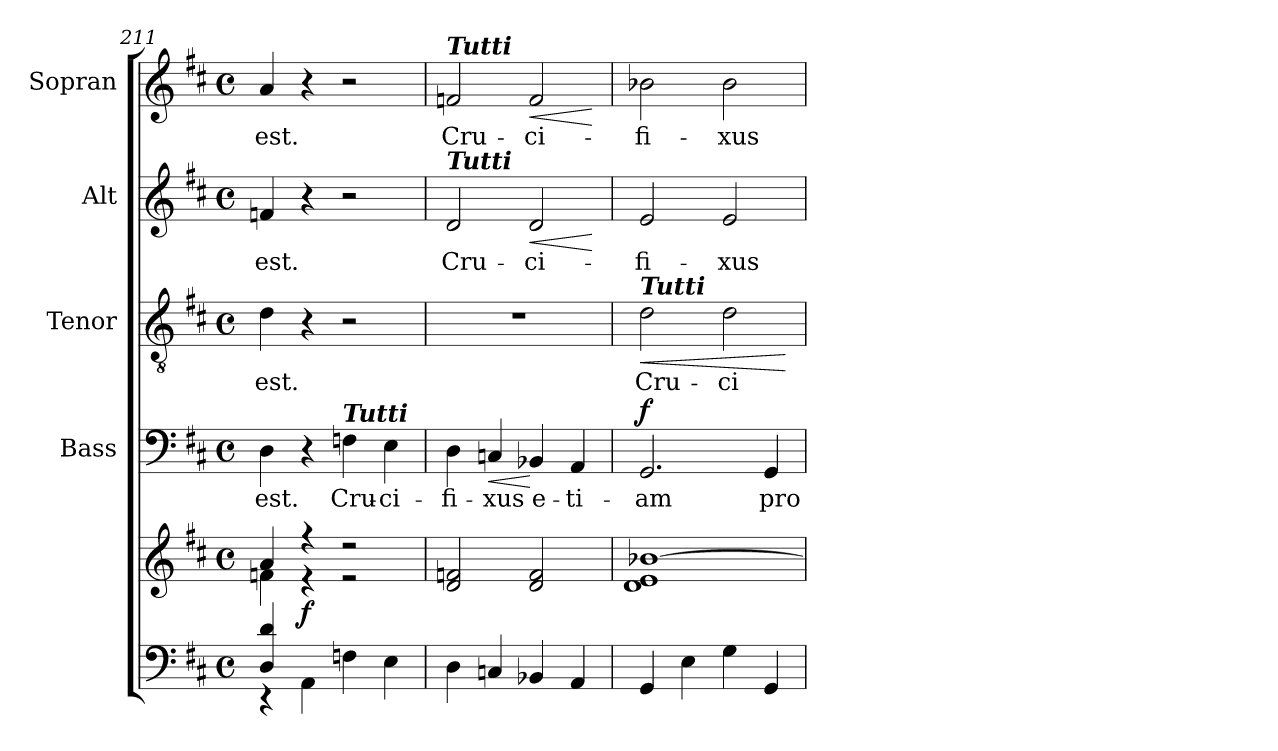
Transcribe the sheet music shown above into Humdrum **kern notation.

**kern	**kern	**dynam	**kern	**text	**dynam	**kern	**text	**dynam	**kern	**text	**dynam	**kern	**text	**dynam
*part5	*part5	*part5	*part4	*part4	*part4	*part3	*part3	*part3	*part2	*part2	*part2	*part1	*part1	*part1
*staff6	*staff5	*staff5/6	*staff4	*staff4	*staff4	*staff3	*staff3	*staff3	*staff2	*staff2	*staff2	*staff1	*staff1	*staff1
*	*	*	*I"Bass	*	*	*I"Tenor	*	*	*I"Alt	*	*	*I"Sopran	*	*
*	*	*	*I'B.	*	*	*I'T.	*	*	*I'A.	*	*	*I'S.	*	*
*clefF4	*clefG2	*	*clefF4	*	*	*clefGv2	*	*	*clefG2	*	*	*clefG2	*	*
*k[f#c#]	*k[f#c#]	*	*k[f#c#]	*	*	*k[f#c#]	*	*	*k[f#c#]	*	*	*k[f#c#]	*	*
*D:	*D:	*	*D:	*	*	*D:	*	*	*D:	*	*	*D:	*	*
*M4/4	*M4/4	*	*M4/4	*	*	*M4/4	*	*	*M4/4	*	*	*M4/4	*	*
*met(c)	*met(c)	*	*met(c)	*	*	*met(c)	*	*	*met(c)	*	*	*met(c)	*	*
=211	=211	=211	=211	=211	=211	=211	=211	=211	=211	=211	=211	=211	=211	=211
*^	*^	*	*	*	*	*	*	*	*	*	*	*	*	*
!	!	!	!	!	!	!LO:LY:b	!	!	!LO:LY:b	!	!	!LO:LY:b	!	!	!LO:LY:b	!
4D/ 4d/	4rEE	4a/	4fn\	.	4D\	est.	.	4d\	est.	.	4fn/	est.	.	4a/	est.	.
!	!	!	!	!LO:DY:b	!	!	!	!	!	!	!	!	!	!	!	!
4ryy	4AA\	4r	4r	f	4r	.	.	4r	.	.	4r	.	.	4r	.	.
!	!	!	!	!	!LO:TX:a:Bi:t=Tutti	!	!	!	!	!	!	!	!	!	!	!
!	!	!	!	!	!	!LO:LY:b	!	!	!	!	!	!	!	!	!	!
2ryy	4Fn\	2r	2r	.	4Fn\	Cru-	.	2r	.	.	2r	.	.	2r	.	.
!	!	!	!	!	!	!LO:LY:b	!	!	!	!	!	!	!	!	!	!
.	4E\	.	.	.	4E\	-ci-	.	.	.	.	.	.	.	.	.	.
*	*	*v	*v	*	*	*	*	*	*	*	*	*	*	*	*	*
=212	=212	=212	=212	=212	=212	=212	=212	=212	=212	=212	=212	=212	=212	=212	=212
!	!	!	!	!	!	!	!	!	!	!	!	!	!LO:TX:a:Bi:t=Tutti	!	!
!	!	!	!	!	!	!	!	!	!	!LO:TX:a:Bi:t=Tutti	!	!	!	!	!
!	!	!	!	!	!LO:LY:b	!	!	!	!	!	!LO:LY:b	!	!	!LO:LY:b	!
*v	*v	*	*	*	*	*	*	*	*	*	*	*	*	*	*
4D\	2d/ 2fn/	.	4D\	-fi-	.	1r	.	.	2d/	Cru-	.	2fn/	Cru-	.
!	!	!	!	!LO:LY:b	!LO:HP:b	!	!	!	!	!	!	!	!	!
4Cn/	.	.	4Cn/	-xus	<	.	.	.	.	.	.	.	.	.
!	!	!	!	!LO:LY:b	!	!	!	!	!	!LO:LY:b	!LO:HP:b	!	!LO:LY:b	!LO:HP:b
4BB-X/	2d/ 2f/	.	4BB-X/	e-	[	.	.	.	2d/	-ci-	<	2f/	-ci-	<
!	!	!	!	!LO:LY:b	!	!	!	!	!	!	!	!	!	!
4AA/	.	.	4AA/	-ti-	.	.	.	.	.	.	.	.	.	.
.	.	.	.	.	.	.	.	.	.	.	[	.	.	[
=213	=213	=213	=213	=213	=213	=213	=213	=213	=213	=213	=213	=213	=213	=213
*	*^	*	*	*	*	*	*	*	*	*	*	*	*	*
!	!	!	!	!	!	!	!LO:TX:a:Bi:t=Tutti	!	!	!	!	!	!	!	!
!	!	!	!	!	!LO:LY:b	!LO:DY:a	!	!LO:LY:b	!LO:HP:b	!	!LO:LY:b	!	!	!LO:LY:b	!
4GG/	[>1b-X	1d 1e	.	2.GG/	-am	f	2d\	Cru-	<	2e/	-fi-	.	2b-X\	-fi-	.
4E\	.	.	.	.	.	.	.	.	.	.	.	.	.	.	.
!	!	!	!	!	!	!	!	!LO:LY:b	!	!	!LO:LY:b	!	!	!LO:LY:b	!
4G\	.	.	.	.	.	.	2d\	-ci-	.	2e/	-xus	.	2b-\	-xus	.
!	!	!	!	!	!LO:LY:b	!	!	!	!	!	!	!	!	!	!
4GG/	.	.	.	4GG/	pro	.	.	.	.	.	.	.	.	.	.
*	*v	*v	*	*	*	*	*	*	*	*	*	*	*	*	*
.	.	.	.	.	.	.	.	[	.	.	.	.	.	.
=	=	=	=	=	=	=	=	=	=	=	=	=	=	=
*-	*-	*-	*-	*-	*-	*-	*-	*-	*-	*-	*-	*-	*-	*-
